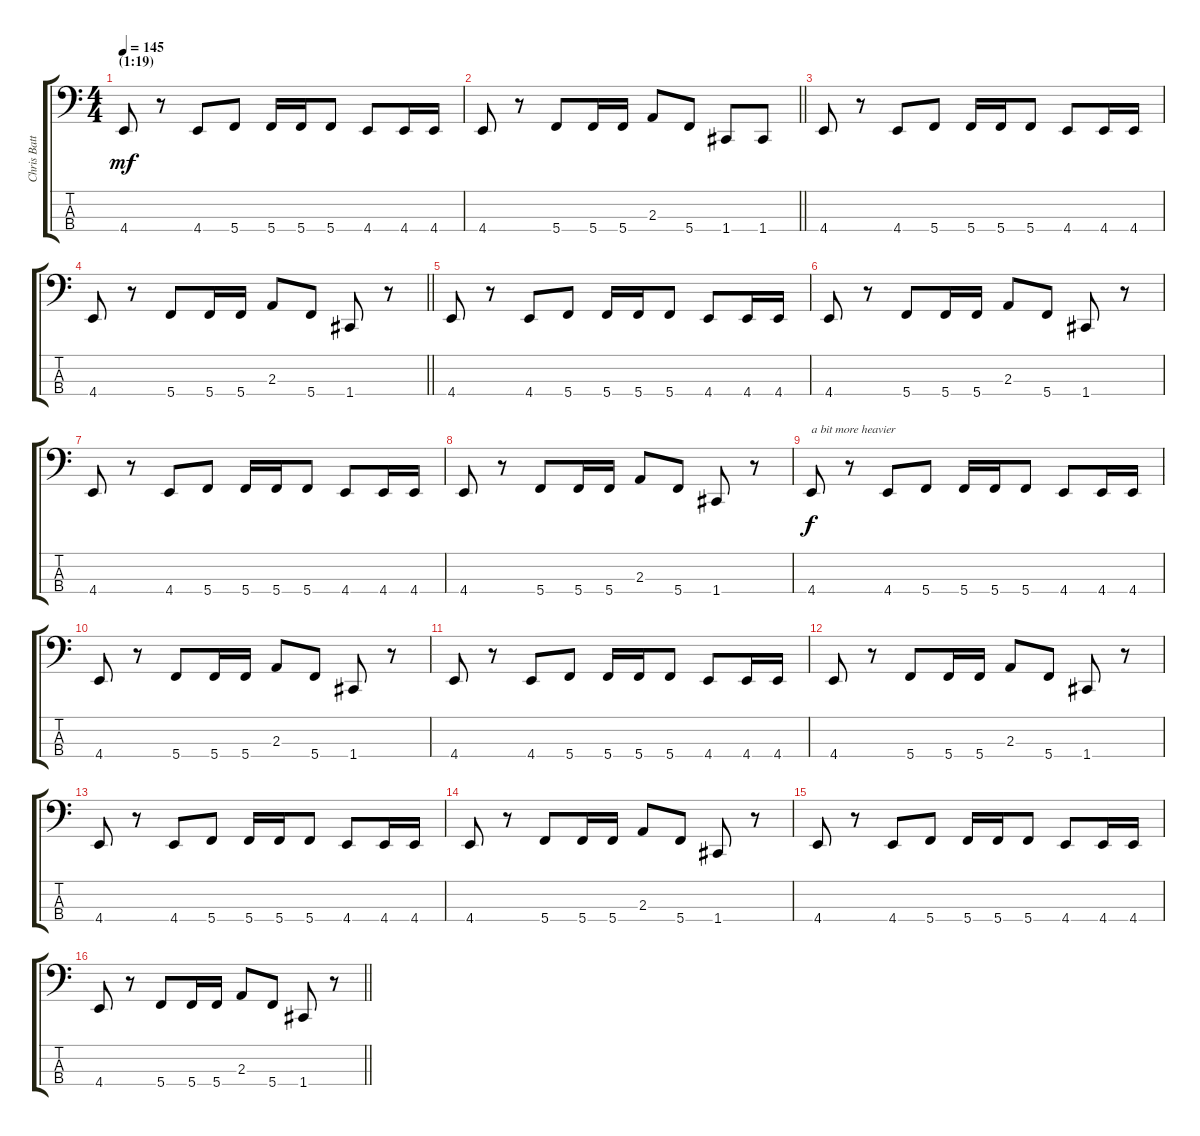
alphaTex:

\track ("Chris Batten [Bass]" "Chris Batt") {instrument electricbassfinger}
\staff {score tabs}
\tuning (F2 C2 G1 C1) {hide}
\ts (4 4)
\section ("" "(1:19)")
\tempo 145
\clef f4
\ks c
4.4.8{dy mf} r.8 4.4.8 5.4.8 5.4.16 5.4.16 5.4.8 4.4.8 4.4.16 4.4.16 |
\barLineRight lightlight
4.4.8 r.8 5.4.8 5.4.16 5.4.16 2.3.8 5.4.8 1.4.8 1.4.8 |
4.4.8 r.8 4.4.8 5.4.8 5.4.16 5.4.16 5.4.8 4.4.8 4.4.16 4.4.16 |
\barLineRight lightlight
4.4.8 r.8 5.4.8 5.4.16 5.4.16 2.3.8 5.4.8 1.4.8 r.8 |
4.4.8 r.8 4.4.8 5.4.8 5.4.16 5.4.16 5.4.8 4.4.8 4.4.16 4.4.16 |
4.4.8 r.8 5.4.8 5.4.16 5.4.16 2.3.8 5.4.8 1.4.8 r.8 |
4.4.8 r.8 4.4.8 5.4.8 5.4.16 5.4.16 5.4.8 4.4.8 4.4.16 4.4.16 |
4.4.8 r.8 5.4.8 5.4.16 5.4.16 2.3.8 5.4.8 1.4.8 r.8 |
4.4.8{txt "a bit more heavier" dy f} r.8 4.4.8 5.4.8 5.4.16 5.4.16 5.4.8 4.4.8 4.4.16 4.4.16 |
4.4.8 r.8 5.4.8 5.4.16 5.4.16 2.3.8 5.4.8 1.4.8 r.8 |
4.4.8 r.8 4.4.8 5.4.8 5.4.16 5.4.16 5.4.8 4.4.8 4.4.16 4.4.16 |
4.4.8 r.8 5.4.8 5.4.16 5.4.16 2.3.8 5.4.8 1.4.8 r.8 |
4.4.8 r.8 4.4.8 5.4.8 5.4.16 5.4.16 5.4.8 4.4.8 4.4.16 4.4.16 |
4.4.8 r.8 5.4.8 5.4.16 5.4.16 2.3.8 5.4.8 1.4.8 r.8 |
4.4.8 r.8 4.4.8 5.4.8 5.4.16 5.4.16 5.4.8 4.4.8 4.4.16 4.4.16 |
\barLineRight lightlight
4.4.8 r.8 5.4.8 5.4.16 5.4.16 2.3.8 5.4.8 1.4.8 r.8
